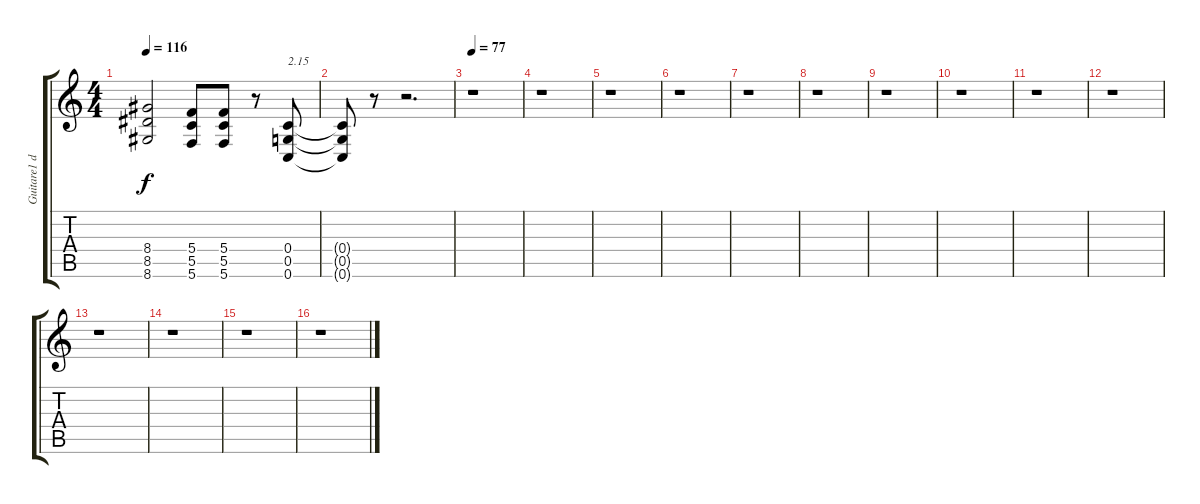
\track ("Guitare1 dr-C" "Guitare1 d") {instrument distortionguitar}
\staff {score tabs}
\tuning (D4 A3 F3 C3 G2 C2) {hide}
\ts (4 4)
\tempo 116
\clef g2
\ks c
(8.4 8.5 8.6).2{dy f} (5.4 5.5 5.6).8 (5.4 5.5 5.6).8 r.8 (0.4 0.5 0.6).8{txt "2.15"} |
(0.4{t} 0.5{t} 0.6{t}).8 r.8 r.2{d} |
\tempo 77
r.1 |
r.1 |
r.1 |
r.1 |
r.1 |
r.1 |
r.1 |
r.1 |
r.1 |
r.1 |
r.1 |
r.1 |
r.1 |
r.1
